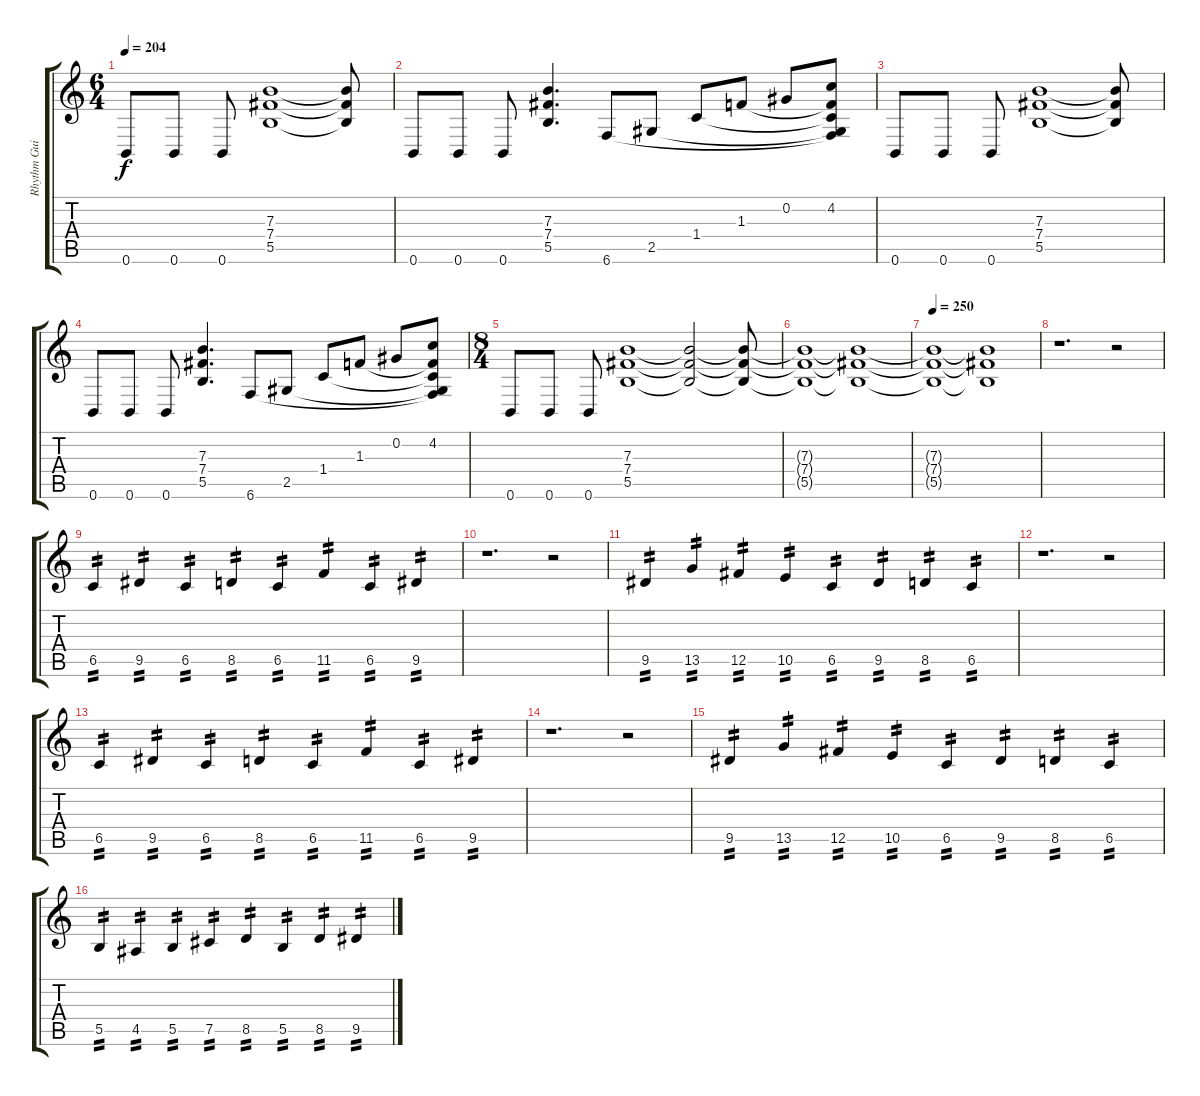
\track ("Rhythm Guitar" "Rhythm Gui") {instrument distortionguitar}
\staff {score tabs}
\tuning (Db4 Ab3 E3 B2 Gb2 B1) {hide}
\ts (6 4)
\tempo 204
\clef g2
\ks c
0.6.8{dy f} 0.6.8 0.6.8 (7.3 7.4 5.5).1 (7.3{t} 7.4{t} 5.5{t}).8 |
0.6.8 0.6.8 0.6.8 (7.3 7.4 5.5).4{d} 6.6.8 2.5.8 1.4.8 1.3.8 0.2.8 (4.2 1.3{t} 1.4{t} 2.5{t} 6.6{t}).8 |
0.6.8 0.6.8 0.6.8 (7.3 7.4 5.5).1 (7.3{t} 7.4{t} 5.5{t}).8 |
0.6.8 0.6.8 0.6.8 (7.3 7.4 5.5).4{d} 6.6.8 2.5.8 1.4.8 1.3.8 0.2.8 (4.2 1.3{t} 1.4{t} 2.5{t} 6.6{t}).8 |
\ts (8 4)
0.6.8 0.6.8 0.6.8 (7.3 7.4 5.5).1 (7.3{t} 7.4{t} 5.5{t}).2 (7.3{t} 7.4{t} 5.5{t}).8 |
(7.3{t} 7.4{t} 5.5{t}).1 (7.3{t} 7.4{t} 5.5{t}).1 |
\tempo 250
(7.3{t} 7.4{t} 5.5{t}).1 (7.3{t} 7.4{t} 5.5{t}).1 |
r.1{d} r.2 |
6.5.4{tp 2} 9.5.4{tp 2} 6.5.4{tp 2} 8.5.4{tp 2} 6.5.4{tp 2} 11.5.4{tp 2} 6.5.4{tp 2} 9.5.4{tp 2} |
r.1{d} r.2 |
9.5.4{tp 2} 13.5.4{tp 2} 12.5.4{tp 2} 10.5.4{tp 2} 6.5.4{tp 2} 9.5.4{tp 2} 8.5.4{tp 2} 6.5.4{tp 2} |
r.1{d} r.2 |
6.5.4{tp 2} 9.5.4{tp 2} 6.5.4{tp 2} 8.5.4{tp 2} 6.5.4{tp 2} 11.5.4{tp 2} 6.5.4{tp 2} 9.5.4{tp 2} |
r.1{d} r.2 |
9.5.4{tp 2} 13.5.4{tp 2} 12.5.4{tp 2} 10.5.4{tp 2} 6.5.4{tp 2} 9.5.4{tp 2} 8.5.4{tp 2} 6.5.4{tp 2} |
5.5.4{tp 2} 4.5.4{tp 2} 5.5.4{tp 2} 7.5.4{tp 2} 8.5.4{tp 2} 5.5.4{tp 2} 8.5.4{tp 2} 9.5.4{tp 2}
